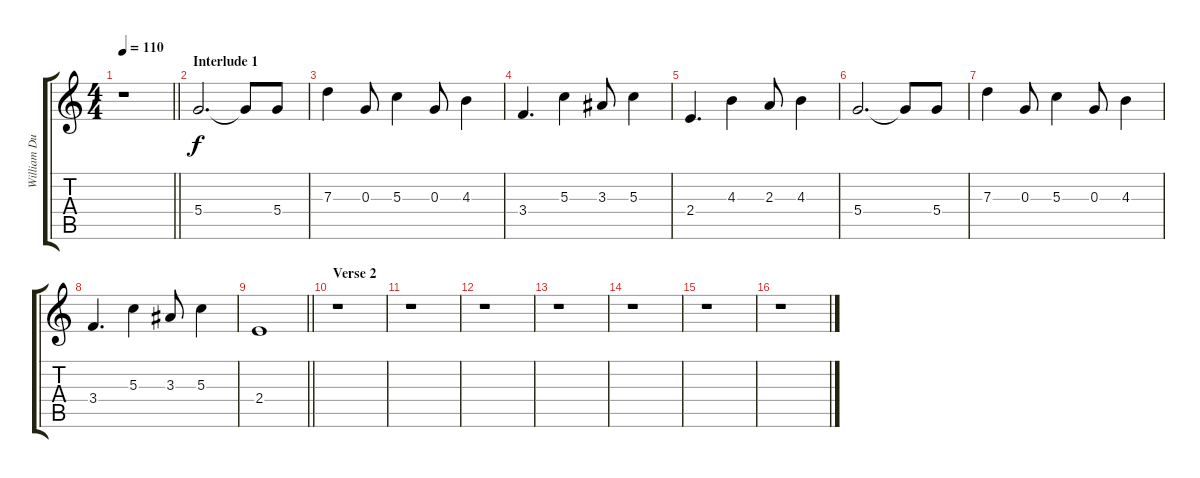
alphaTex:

\track ("William Duffy - Gtr. 1" "William Du") {instrument electricguitarclean}
\staff {score tabs}
\tuning (E4 B3 G3 D3 A2 E2) {hide}
\ts (4 4)
\tempo 110
\clef g2
\barLineRight lightlight
\ks c
r.1{dy mf} |
\section ("" "Interlude 1")
5.4.2{d dy f} 5.4{t}.8 5.4.8 |
7.3.4 0.3.8 5.3.4 0.3.8 4.3.4 |
3.4.4{d} 5.3.4 3.3.8 5.3.4 |
2.4.4{d} 4.3.4 2.3.8 4.3.4 |
5.4.2{d} 5.4{t}.8 5.4.8 |
7.3.4 0.3.8 5.3.4 0.3.8 4.3.4 |
3.4.4{d} 5.3.4 3.3.8 5.3.4 |
\barLineRight lightlight
2.4.1 |
\section ("" "Verse 2")
r.1 |
r.1 |
r.1 |
r.1 |
r.1 |
r.1 |
r.1
